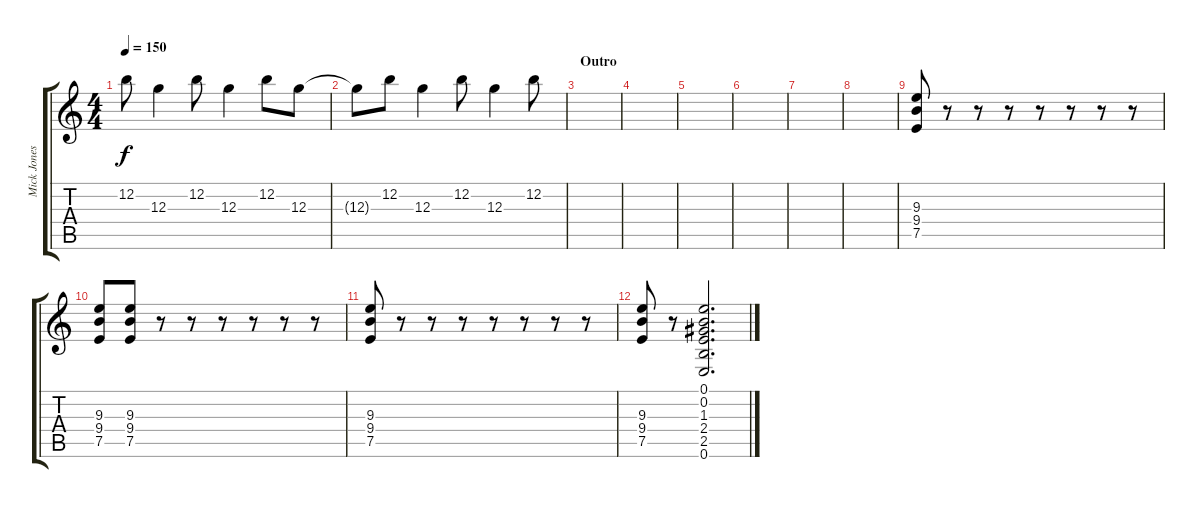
\track ("Mick Jones - Lead Guitar" "Mick Jones") {instrument overdrivenguitar}
\staff {score tabs}
\tuning (E4 B3 G3 D3 A2 E2) {hide}
\ts (4 4)
\tempo 150
\clef g2
\ks c
12.2.8{dy f} 12.3.4 12.2.8 12.3.4 12.2.8 12.3.8 |
12.3{t}.8 12.2.8 12.3.4 12.2.8 12.3.4 12.2.8 |
\section ("" "Outro")
|
|
|
|
|
|
(9.3 9.4 7.5).8 r.8 r.8 r.8 r.8 r.8 r.8 r.8 |
(9.3 9.4 7.5).8 (9.3 9.4 7.5).8 r.8 r.8 r.8 r.8 r.8 r.8 |
(9.3 9.4 7.5).8 r.8 r.8 r.8 r.8 r.8 r.8 r.8 |
(9.3 9.4 7.5).8 r.8 (0.1 0.2 1.3 2.4 2.5 0.6).2{d}
